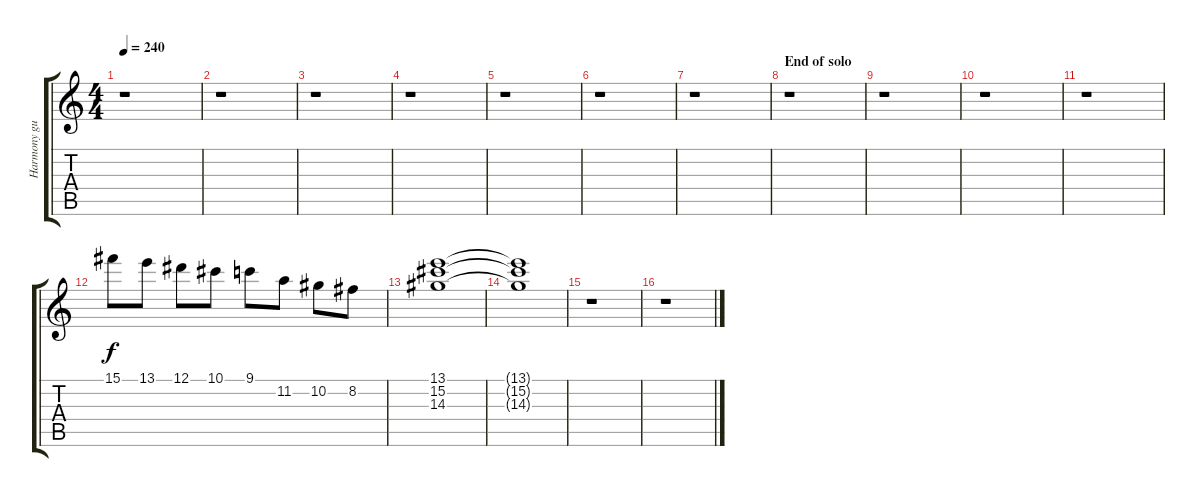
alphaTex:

\track ("Harmony guitar" "Harmony gu") {instrument distortionguitar}
\staff {score tabs}
\tuning (Eb4 Bb3 Gb3 Db3 Ab2 Eb2) {hide}
\ts (4 4)
\tempo 240
\clef g2
\ks c
r.1{dy f} |
r.1 |
r.1 |
r.1 |
r.1 |
r.1 |
r.1 |
\section ("" "End of solo")
r.1 |
r.1 |
r.1 |
r.1 |
15.1.8 13.1.8 12.1.8 10.1.8 9.1.8 11.2.8 10.2.8 8.2.8 |
(13.1 15.2 14.3).1 |
(13.1{t} 15.2{t} 14.3{t}).1 |
r.1 |
r.1
